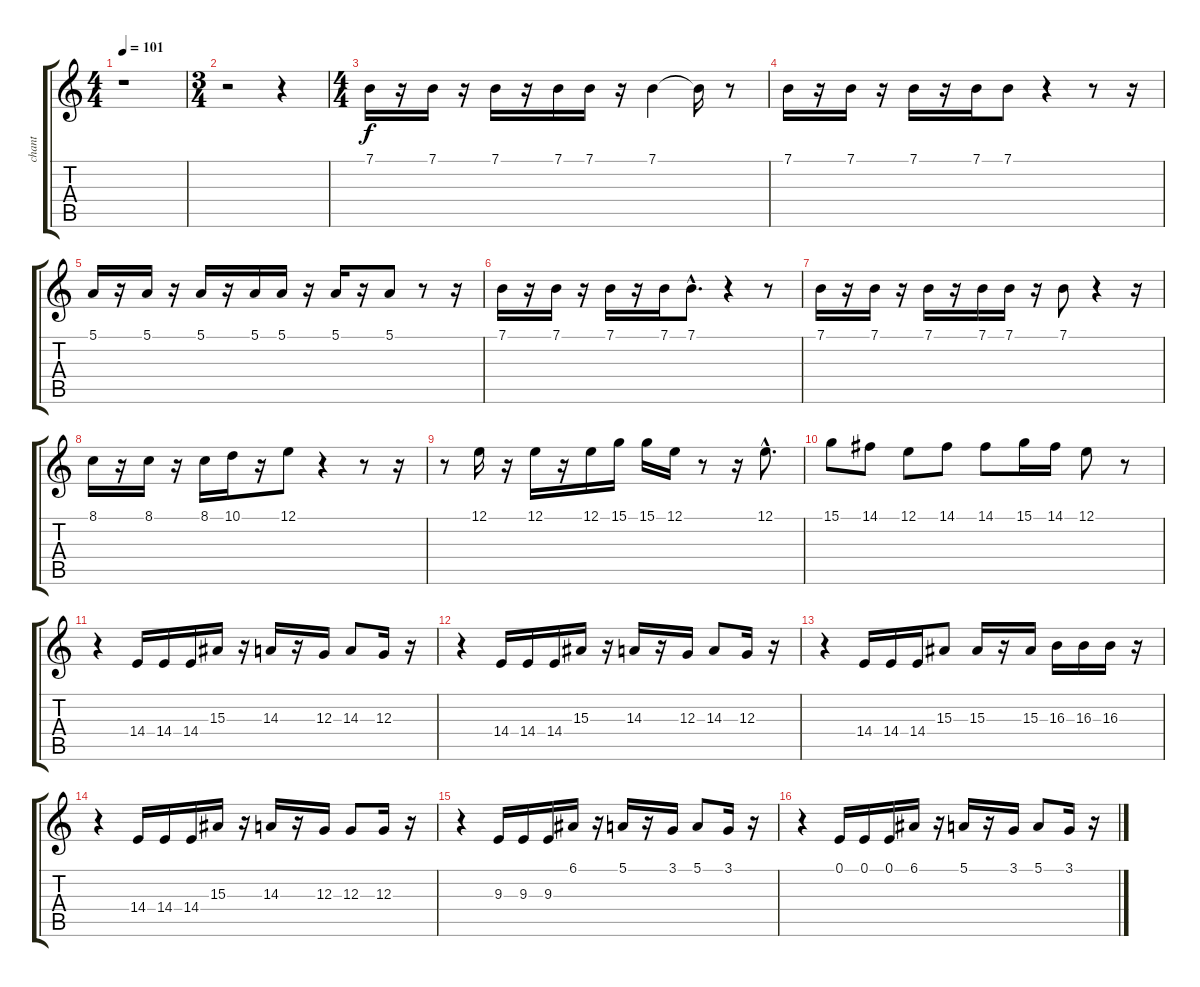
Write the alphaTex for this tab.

\track ("chant" "chant") {instrument trumpet}
\staff {score tabs}
\tuning (E4 B3 G3 D3 A2 E2) {hide}
\ts (4 4)
\tempo 101
\clef g2
\ks c
r.1{dy f} |
\ts (3 4)
r.2 r.4 |
\ts (4 4)
7.1.16 r.16 7.1.16 r.16 7.1.16 r.16 7.1.16 7.1.16 r.16 7.1.4 7.1{t}.16 r.8 |
7.1.16 r.16 7.1.16 r.16 7.1.16 r.16 7.1.16 7.1.8 r.4 r.8 r.16 |
5.1.16 r.16 5.1.16 r.16 5.1.16 r.16 5.1.16 5.1.16 r.16 5.1.16 r.16 5.1.8 r.8 r.16 |
7.1.16 r.16 7.1.16 r.16 7.1.16 r.16 7.1.16 7.1{hac}.8{d} r.4 r.8 |
7.1.16 r.16 7.1.16 r.16 7.1.16 r.16 7.1.16 7.1.16 r.16 7.1.8 r.4 r.16 |
8.1.16 r.16 8.1.16 r.16 8.1.16 10.1.16 r.16 12.1.8 r.4 r.8 r.16 |
r.8 12.1.16 r.16 12.1.16 r.16 12.1.16 15.1.16 15.1.16 12.1.16 r.8 r.16 12.1{hac}.8{d} |
15.1.8 14.1.8 12.1.8 14.1.8 14.1.8 15.1.16 14.1.16 12.1.8 r.8 |
r.4 14.4.16 14.4.16 14.4.16 15.3.16 r.16 14.3.16 r.16 12.3.16 14.3.8 12.3.16 r.16 |
r.4 14.4.16 14.4.16 14.4.16 15.3.16 r.16 14.3.16 r.16 12.3.16 14.3.8 12.3.16 r.16 |
r.4 14.4.16 14.4.16 14.4.16 15.3.8 15.3.16 r.16 15.3.16 16.3.16 16.3.16 16.3.16 r.16 |
r.4 14.4.16 14.4.16 14.4.16 15.3.16 r.16 14.3.16 r.16 12.3.16 12.3.8 12.3.16 r.16 |
r.4 9.3.16 9.3.16 9.3.16 6.1.16 r.16 5.1.16 r.16 3.1.16 5.1.8 3.1.16 r.16 |
r.4 0.1.16 0.1.16 0.1.16 6.1.16 r.16 5.1.16 r.16 3.1.16 5.1.8 3.1.16 r.16
